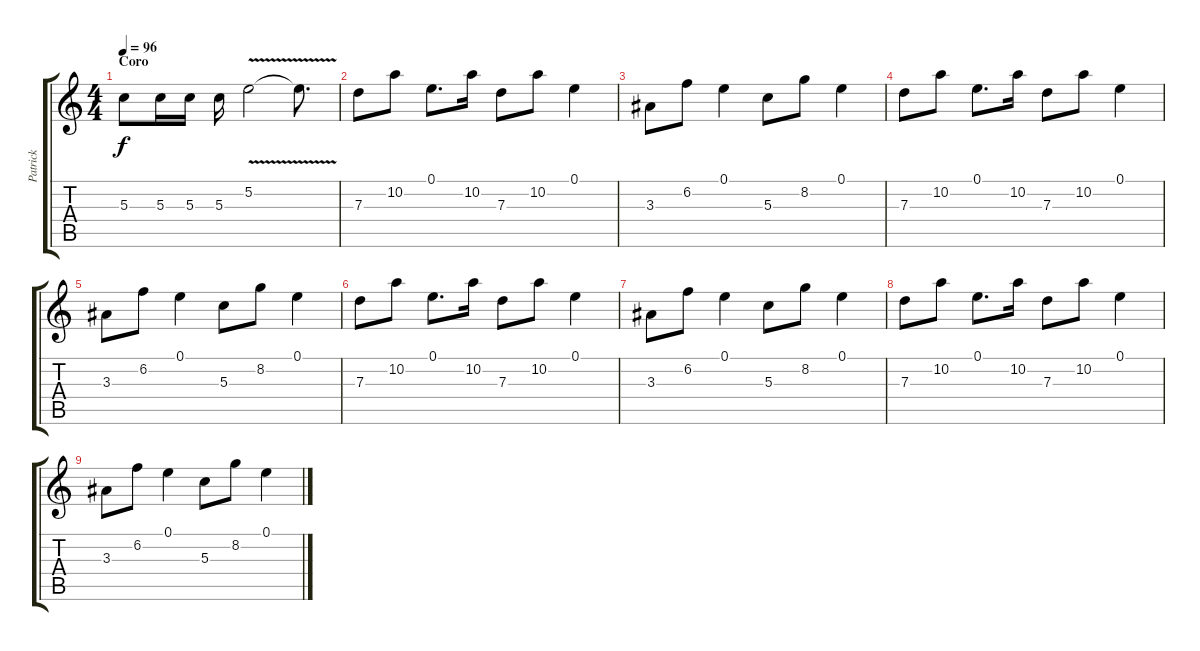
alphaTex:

\track ("Patrick" "Patrick") {instrument distortionguitar}
\staff {score tabs}
\tuning (E4 B3 G3 D3 A2 D2) {hide}
\ts (4 4)
\section ("" "Coro")
\tempo 96
\clef g2
\ks c
5.3.8{dy f instrument electricguitarjazz} 5.3.16 5.3.16 5.3.16 5.2{v}.2 5.2{t}.8{d} |
7.3.8 10.2.8 0.1.8{d} 10.2.16 7.3.8 10.2.8 0.1.4 |
3.3.8 6.2.8 0.1.4 5.3.8 8.2.8 0.1.4 |
7.3.8 10.2.8 0.1.8{d} 10.2.16 7.3.8 10.2.8 0.1.4 |
3.3.8 6.2.8 0.1.4 5.3.8 8.2.8 0.1.4 |
7.3.8 10.2.8 0.1.8{d} 10.2.16 7.3.8 10.2.8 0.1.4 |
3.3.8 6.2.8 0.1.4 5.3.8 8.2.8 0.1.4 |
7.3.8 10.2.8 0.1.8{d} 10.2.16 7.3.8 10.2.8 0.1.4 |
3.3.8 6.2.8 0.1.4 5.3.8 8.2.8 0.1.4
